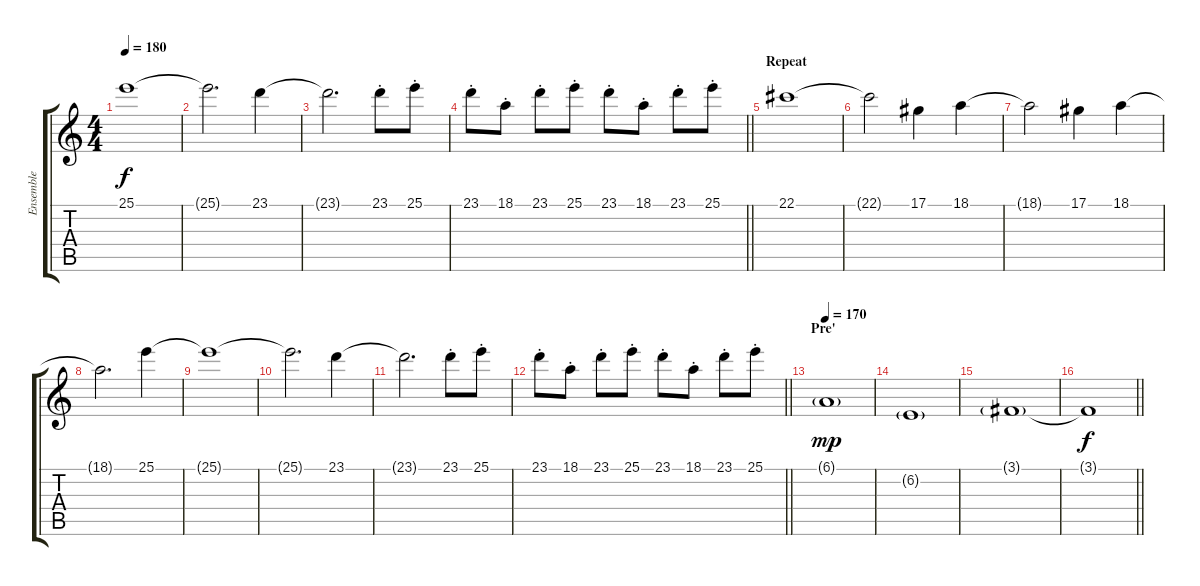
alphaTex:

\track ("Ensemble" "Ensemble") {instrument stringensemble1}
\staff {score tabs}
\tuning (Eb4 Bb3 Gb3 Db3 Ab2 Db2) {hide}
\ts (4 4)
\tempo 180
\clef g2
\ks c
25.1{t}.1{dy f} |
25.1{t}.2{d} 23.1.4 |
23.1{t}.2{d} 23.1{st}.8 25.1{st}.8 |
\barLineRight lightlight
23.1{st}.8 18.1{st}.8 23.1{st}.8 25.1{st}.8 23.1{st}.8 18.1{st}.8 23.1{st}.8 25.1{st}.8 |
\section ("" "Repeat")
22.1.1 |
22.1{t}.2 17.1.4 18.1.4 |
18.1{t}.2 17.1.4 18.1.4 |
18.1{t}.2{d} 25.1.4 |
25.1{t}.1 |
25.1{t}.2{d} 23.1.4 |
23.1{t}.2{d} 23.1{st}.8 25.1{st}.8 |
\barLineRight lightlight
23.1{st}.8 18.1{st}.8 23.1{st}.8 25.1{st}.8 23.1{st}.8 18.1{st}.8 23.1{st}.8 25.1{st}.8 |
\section ("" "Pre'")
\tempo 170
6.1{g}.1{dy mp} |
6.2{g}.1 |
3.1{g}.1 |
\barLineRight lightlight
3.1{t}.1{dy f}
